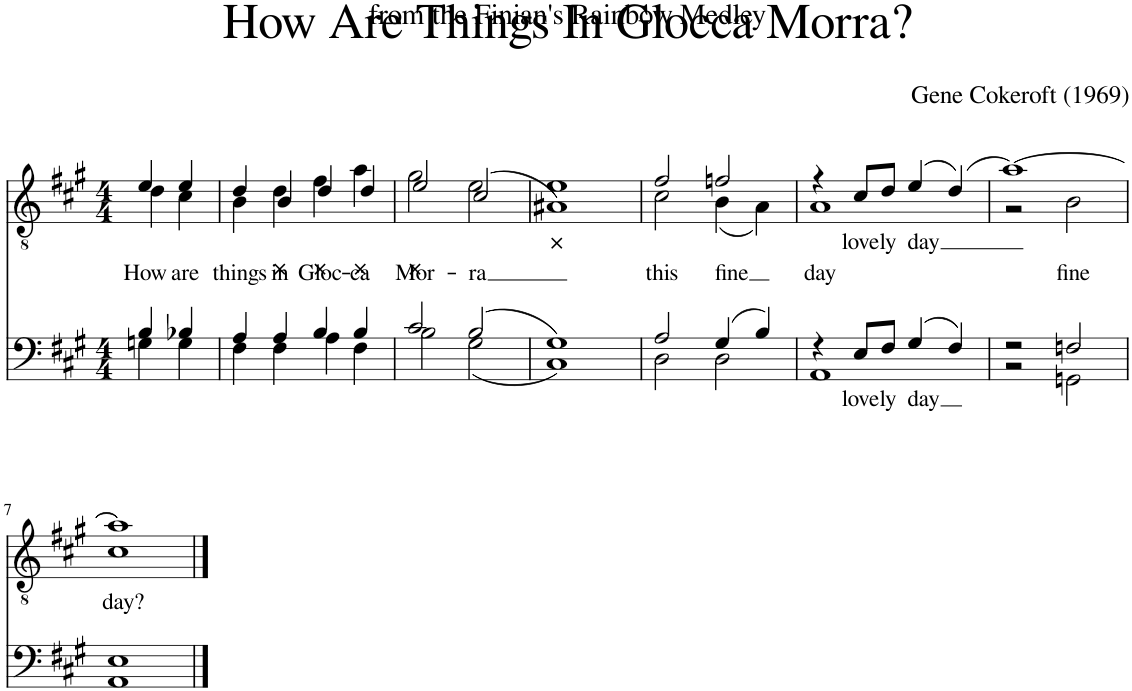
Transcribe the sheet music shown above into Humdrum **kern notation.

**kern	**text	**kern	**text	**text
*part2	*part2	*part1	*part1	*part1
*staff2	*staff2	*staff1	*staff1	*staff1
*I"Bass	*	*I"Tenor	*	*
*clefF4	*	*clefGv2	*	*
*Trd7c12	*	*Trd7c12	*	*
*k[f#c#g#]	*	*k[f#c#g#]	*	*
*M4/4	*	*M4/4	*	*
=	=	=	=	=
*^	*	*^	*	*
!	!	!	!	!	!LO:LY:b	!
4B/	4Gn\	.	4e/	4d\	How	.
!	!	!	!	!	!LO:LY:b	!
4B-X/	4G\	.	4e/	4c#\	are	.
=1	=1	=1	=1	=1	=1	=1
!	!	!	!	!	!LO:LY:b	!
4A/	4F#\	.	4d/	4B\	things	.
!	!	!	!	!	!	!LO:LY:b
!	!	!	!	!	!LO:LY:b	!
4A/	4F#\	.	4B/	4d\	in	×
!	!	!	!	!	!	!LO:LY:b
!	!	!	!	!	!LO:LY:b	!
4B/	4A\	.	4d/	4f#\	Gloc-	×
!	!	!	!	!	!	!LO:LY:b
!	!	!	!	!	!LO:LY:b	!
4B/	4F#\	.	4d/	4a\	-ca	×
=2	=2	=2	=2	=2	=2	=2
!	!	!	!	!	!LO:LY:b	!LO:LY:b
2c#/	2B\	.	2e/	2g#\	Mor-	×
!	!	!	!	!	!LO:LY:b	!
(2B/	(2G#\	.	(2c#/	2e\	-ra	.
=3	=3	=3	=3	=3	=3	=3
!	!	!	!	!	!LO:LY:b	!
1G#)	1C#)	.	1A#X)	1e	×	.
=4	=4	=4	=4	=4	=4	=4
!	!	!	!	!	!LO:LY:b	!
2A/	2D\	.	2f#/	2c#\	this	.
!	!	!	!	!	!LO:LY:b	!
(4G#/	2D\	.	2fn/	(4B\	fine	.
4B/)	.	.	.	4A\)	.	.
=5	=5	=5	=5	=5	=5	=5
!	!	!	!	!	!LO:LY:b	!
4r	1AA	.	4r	1A	day	.
!	!	!LO:LY:b	!	!	!LO:LY:b	!
8E/L	.	love-	8c#/L	.	love-	.
!	!	!LO:LY:b	!	!	!LO:LY:b	!
8F#/J	.	-ly	8d/J	.	-ly	.
!	!	!LO:LY:b	!	!	!LO:LY:b	!
(4G#/	.	day	(4e/	.	day	.
4F#/)	.	.	(4d/)	.	.	.
=6	=6	=6	=6	=6	=6	=6
2r	2r	.	[1a)	2r	.	.
!	!	!	!	!	!LO:LY:b	!
2Fn/	2GGn\	.	.	2B\	fine	.
!!LO:LB:g=z	!!
=7	=7	=7	=7	=7	=7	=7
!	!	!	!	!	!LO:LY:b	!
1E	1AA	.	1a]	1c#	day?	.
*v	*v	*	*	*	*	*
*	*	*v	*v	*	*
==	==	==	==	==
*-	*-	*-	*-	*-
